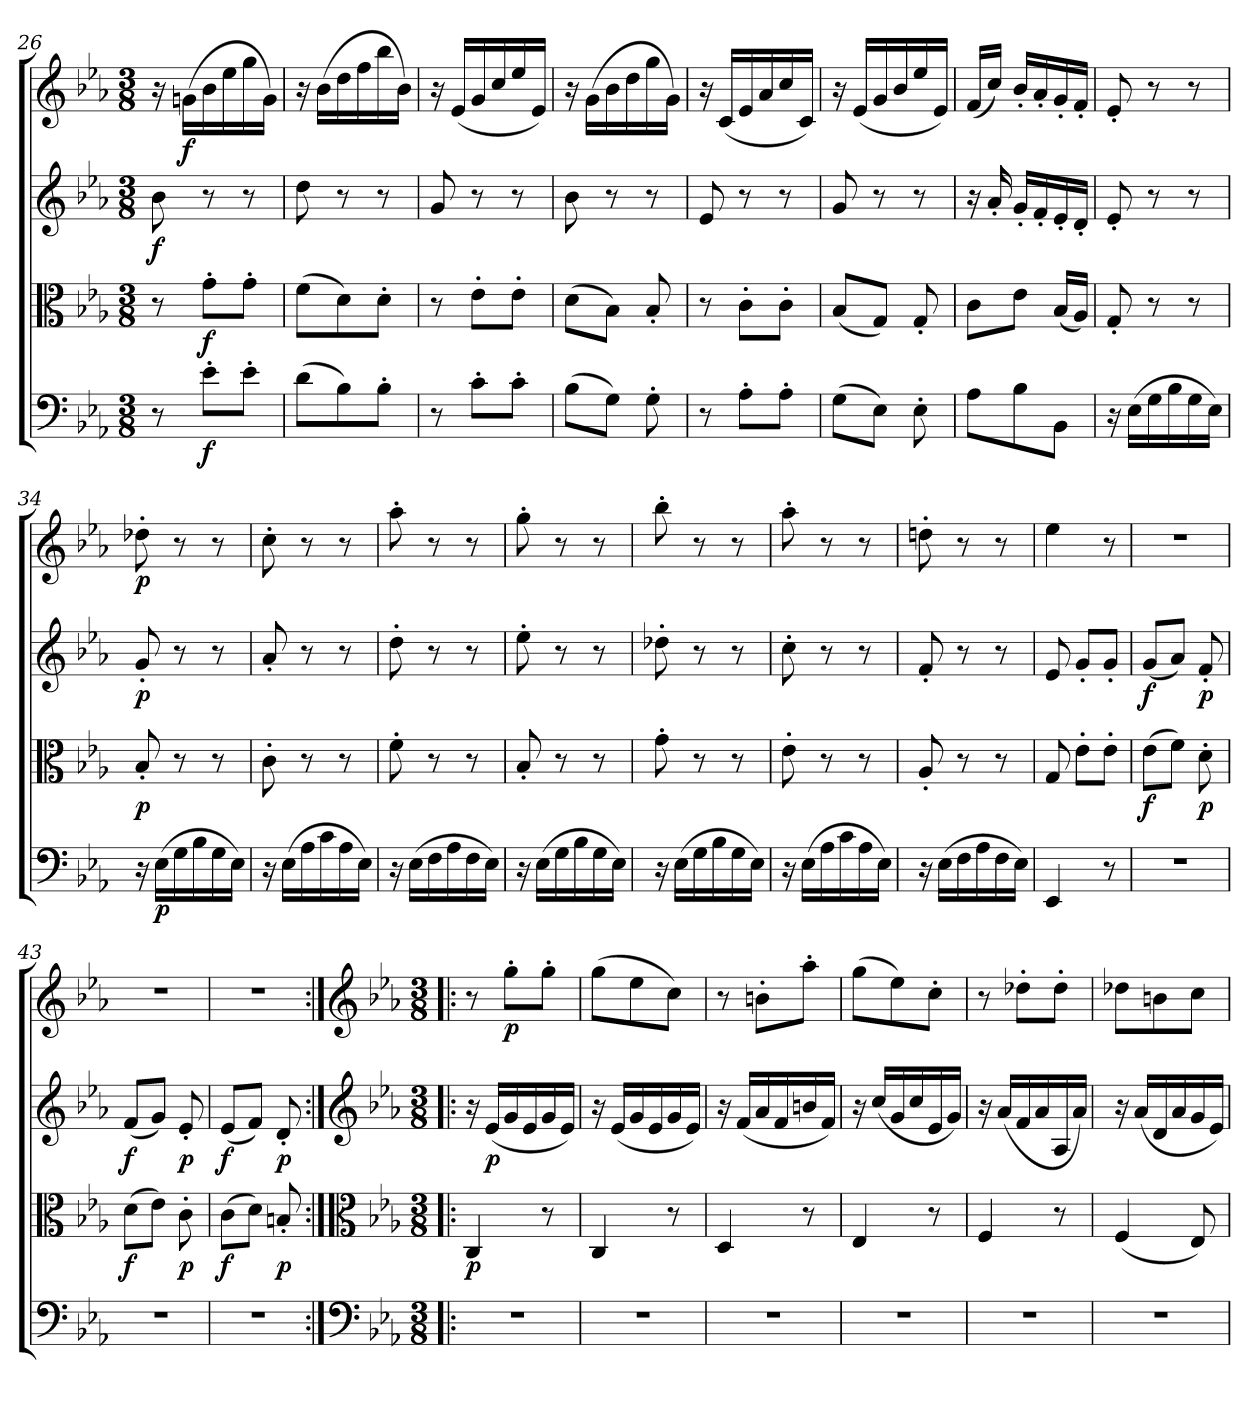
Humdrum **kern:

**kern	**dynam	**kern	**dynam	**kern	**dynam	**kern	**dynam
*part4	*part4	*part3	*part3	*part2	*part2	*part1	*part1
*staff4	*staff4	*staff3	*staff3	*staff2	*staff2	*staff1	*staff1
*clefF4	*	*clefC3	*	*clefG2	*	*clefG2	*
*k[b-e-a-]	*	*k[b-e-a-]	*	*k[b-e-a-]	*	*k[b-e-a-]	*
*c:	*	*c:	*	*c:	*	*c:	*
*M3/8	*	*M3/8	*	*M3/8	*	*M3/8	*
=26	=26	=26	=26	=26	=26	=26	=26
8r	.	8r	.	8b-\	f	16r	.
.	.	.	.	.	.	(16gn\LL	f
8e-'\L	f	8g'\L	f	8r	.	16b-\	.
.	.	.	.	.	.	16ee-\	.
8e-'\J	.	8g'\J	.	8r	.	16gg\	.
.	.	.	.	.	.	16g\JJ)	.
=27	=27	=27	=27	=27	=27	=27	=27
(8d\L	.	(8f\L	.	8dd\	.	16r	.
.	.	.	.	.	.	(16b-\LL	.
8B-\)	.	8d\)	.	8r	.	16dd\	.
.	.	.	.	.	.	16ff\	.
8B-'\J	.	8d'\J	.	8r	.	16bb-\	.
.	.	.	.	.	.	16b-\JJ)	.
=28	=28	=28	=28	=28	=28	=28	=28
8r	.	8r	.	8g/	.	16r	.
.	.	.	.	.	.	(16e-/LL	.
8c'\L	.	8e-'\L	.	8r	.	16g/	.
.	.	.	.	.	.	16cc/	.
8c'\J	.	8e-'\J	.	8r	.	16ee-/	.
.	.	.	.	.	.	16e-/JJ)	.
=29	=29	=29	=29	=29	=29	=29	=29
(8B-\L	.	(8d\L	.	8b-\	.	16r	.
.	.	.	.	.	.	(16g\LL	.
8G\J)	.	8B-\J)	.	8r	.	16b-\	.
.	.	.	.	.	.	16dd\	.
8G'\	.	8B-'/	.	8r	.	16gg\	.
.	.	.	.	.	.	16g\JJ)	.
=30	=30	=30	=30	=30	=30	=30	=30
8r	.	8r	.	8e-/	.	16r	.
.	.	.	.	.	.	(16c/LL	.
8A-'\L	.	8c'\L	.	8r	.	16e-/	.
.	.	.	.	.	.	16a-/	.
8A-'\J	.	8c'\J	.	8r	.	16cc/	.
.	.	.	.	.	.	16c/JJ)	.
=31	=31	=31	=31	=31	=31	=31	=31
(8G\L	.	(8B-/L	.	8g/	.	16r	.
.	.	.	.	.	.	(16e-/LL	.
8E-\J)	.	8G/J)	.	8r	.	16g/	.
.	.	.	.	.	.	16b-/	.
8E-'\	.	8G'/	.	8r	.	16ee-/	.
.	.	.	.	.	.	16e-/JJ)	.
=32	=32	=32	=32	=32	=32	=32	=32
8A-\L	.	8c\L	.	16r	.	(16f/LL	.
.	.	.	.	16a-'/	.	16cc/JJ)	.
8B-\	.	8e-\J	.	16g'/LL	.	16b-'/LL	.
.	.	.	.	16f'/	.	16a-'/	.
8BB-\J	.	(16B-/LL	.	16e-'/	.	16g'/	.
.	.	16A-/JJ)	.	16d'/JJ	.	16f'/JJ	.
=33	=33	=33	=33	=33	=33	=33	=33
16r	.	8G'/	.	8e-'/	.	8e-'/	.
(16E-\LL	.	.	.	.	.	.	.
16G\	.	8r	.	8r	.	8r	.
16B-\	.	.	.	.	.	.	.
16G\	.	8r	.	8r	.	8r	.
16E-\JJ)	.	.	.	.	.	.	.
=34	=34	=34	=34	=34	=34	=34	=34
16r	.	8B-'/	p	8g'/	p	8dd-X'\	p
(16E-\LL	p	.	.	.	.	.	.
16G\	.	8r	.	8r	.	8r	.
16B-\	.	.	.	.	.	.	.
16G\	.	8r	.	8r	.	8r	.
16E-\JJ)	.	.	.	.	.	.	.
=35	=35	=35	=35	=35	=35	=35	=35
16r	.	8c'\	.	8a-'/	.	8cc'\	.
(16E-\LL	.	.	.	.	.	.	.
16A-\	.	8r	.	8r	.	8r	.
16c\	.	.	.	.	.	.	.
16A-\	.	8r	.	8r	.	8r	.
16E-\JJ)	.	.	.	.	.	.	.
=36	=36	=36	=36	=36	=36	=36	=36
16r	.	8f'\	.	8dd'\	.	8aa-'\	.
(16E-\LL	.	.	.	.	.	.	.
16F\	.	8r	.	8r	.	8r	.
16A-\	.	.	.	.	.	.	.
16F\	.	8r	.	8r	.	8r	.
16E-\JJ)	.	.	.	.	.	.	.
=37	=37	=37	=37	=37	=37	=37	=37
16r	.	8B-'/	.	8ee-'\	.	8gg'\	.
(16E-\LL	.	.	.	.	.	.	.
16G\	.	8r	.	8r	.	8r	.
16B-\	.	.	.	.	.	.	.
16G\	.	8r	.	8r	.	8r	.
16E-\JJ)	.	.	.	.	.	.	.
=38	=38	=38	=38	=38	=38	=38	=38
16r	.	8g'\	.	8dd-X'\	.	8bb-'\	.
(16E-\LL	.	.	.	.	.	.	.
16G\	.	8r	.	8r	.	8r	.
16B-\	.	.	.	.	.	.	.
16G\	.	8r	.	8r	.	8r	.
16E-\JJ)	.	.	.	.	.	.	.
=39	=39	=39	=39	=39	=39	=39	=39
16r	.	8e-'\	.	8cc'\	.	8aa-'\	.
(16E-\LL	.	.	.	.	.	.	.
16A-\	.	8r	.	8r	.	8r	.
16c\	.	.	.	.	.	.	.
16A-\	.	8r	.	8r	.	8r	.
16E-\JJ)	.	.	.	.	.	.	.
=40	=40	=40	=40	=40	=40	=40	=40
16r	.	8A-'/	.	8f'/	.	8ddn'\	.
(16E-\LL	.	.	.	.	.	.	.
16F\	.	8r	.	8r	.	8r	.
16A-\	.	.	.	.	.	.	.
16F\	.	8r	.	8r	.	8r	.
16E-\JJ)	.	.	.	.	.	.	.
=41	=41	=41	=41	=41	=41	=41	=41
4EE-/	.	8G/	.	8e-/	.	4ee-\	.
.	.	8e-'\L	.	8g'/L	.	.	.
8r	.	8e-'\J	.	8g'/J	.	8r	.
=42	=42	=42	=42	=42	=42	=42	=42
4.r	.	(8e-\L	f	(8g/L	f	4.r	.
.	.	8f\J)	.	8a-/J)	.	.	.
.	.	8d'\	p	8f'/	p	.	.
=43	=43	=43	=43	=43	=43	=43	=43
4.r	.	(8d\L	f	(8f/L	f	4.r	.
.	.	8e-\J)	.	8g/J)	.	.	.
.	.	8c'\	p	8e-'/	p	.	.
=44	=44	=44	=44	=44	=44	=44	=44
4.r	.	(8c\L	f	(8e-/L	f	4.r	.
.	.	8d\J)	.	8f/J)	.	.	.
.	.	8Bn'/	p	8d'/	p	.	.
=45:|!|:	=45:|!|:	=45:|!|:	=45:|!|:	=45:|!|:	=45:|!|:	=45:|!|:	=45:|!|:
*clefF4	*	*clefC3	*	*clefG2	*	*clefG2	*
*k[b-e-a-]	*	*k[b-e-a-]	*	*k[b-e-a-]	*	*k[b-e-a-]	*
*c:	*	*c:	*	*c:	*	*c:	*
*M3/8	*	*M3/8	*	*M3/8	*	*M3/8	*
4.r	.	4C/	p	16r	.	8r	.
.	.	.	.	(16e-/LL	p	.	.
.	.	.	.	16g/	.	8gg'\L	p
.	.	.	.	16e-/	.	.	.
.	.	8r	.	16g/	.	8gg'\J	.
.	.	.	.	16e-/JJ)	.	.	.
=2	=2	=2	=2	=2	=2	=2	=2
4.r	.	4C/	.	16r	.	(8gg\L	.
.	.	.	.	(16e-/LL	.	.	.
.	.	.	.	16g/	.	8ee-\	.
.	.	.	.	16e-/	.	.	.
.	.	8r	.	16g/	.	8cc\J)	.
.	.	.	.	16e-/JJ)	.	.	.
=3	=3	=3	=3	=3	=3	=3	=3
4.r	.	4D/	.	16r	.	8r	.
.	.	.	.	(16f/LL	.	.	.
.	.	.	.	16a-/	.	8bn'\L	.
.	.	.	.	16f/	.	.	.
.	.	8r	.	16bn/	.	8aa-'\J	.
.	.	.	.	16f/JJ)	.	.	.
=4	=4	=4	=4	=4	=4	=4	=4
4.r	.	4E-/	.	16r	.	(8gg\L	.
.	.	.	.	(16cc/LL	.	.	.
.	.	.	.	16g/	.	8ee-\)	.
.	.	.	.	16cc/	.	.	.
.	.	8r	.	16e-/	.	8cc'\J	.
.	.	.	.	16g/JJ)	.	.	.
=5	=5	=5	=5	=5	=5	=5	=5
4.r	.	4F/	.	16r	.	8r	.
.	.	.	.	(16a-/LL	.	.	.
.	.	.	.	16f/	.	8dd-X'\L	.
.	.	.	.	16a-/	.	.	.
.	.	8r	.	16A-/	.	8dd-'\J	.
.	.	.	.	16a-/JJ)	.	.	.
=6	=6	=6	=6	=6	=6	=6	=6
4.r	.	(4F/	.	16r	.	8dd-X\L	.
.	.	.	.	(16a-/LL	.	.	.
.	.	.	.	16d/	.	8bn\	.
.	.	.	.	16a-/	.	.	.
.	.	8E-/)	.	16g/	.	8cc\J	.
.	.	.	.	16e-/JJ)	.	.	.
=	=	=	=	=	=	=	=
*-	*-	*-	*-	*-	*-	*-	*-
